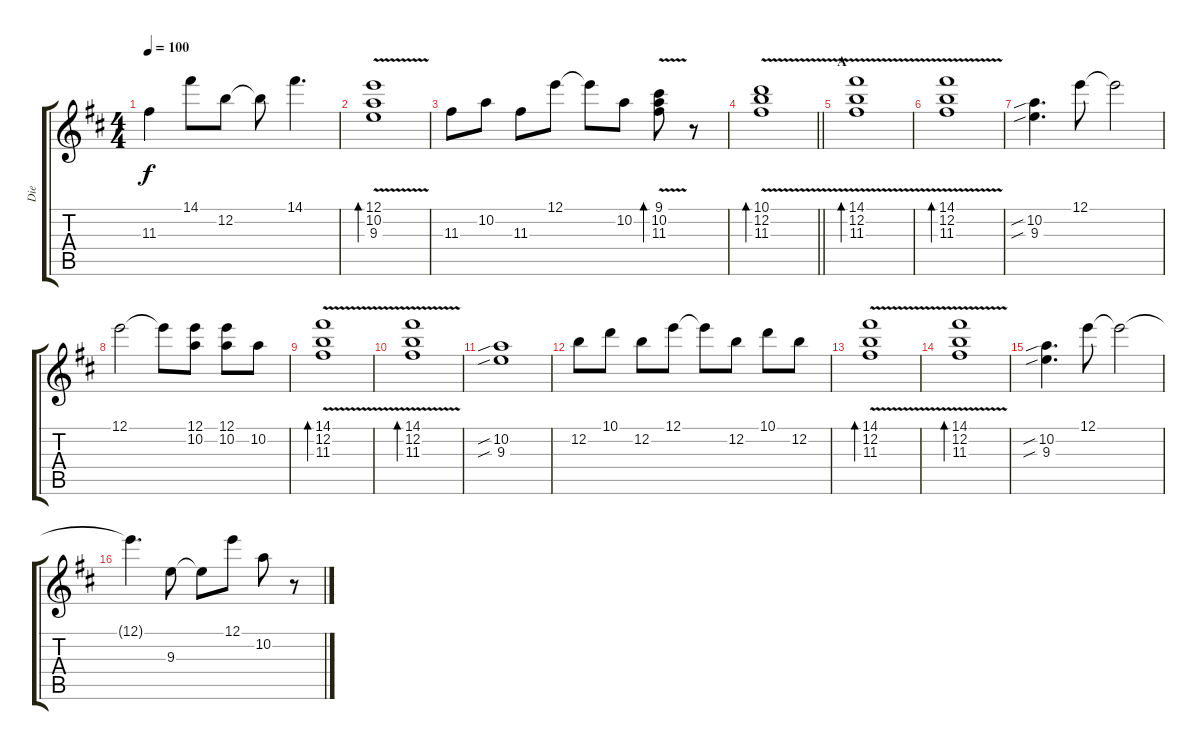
\track ("Die" "Die") {instrument electricguitarclean}
\staff {score tabs}
\tuning (E4 B3 G3 D3 A2 E2) {hide}
\ts (4 4)
\tempo 100
\clef g2
\ks d
11.3.4{dy f} 14.1.8 12.2.8 12.2{t}.8 14.1.4{d} |
(12.1 10.2 9.3{v}).1{bd 480} |
11.3.8 10.2.8 11.3.8 12.1.8 12.1{t}.8 10.2.8 (9.1{v} 10.2 11.3).8{bd 60} r.8 |
\barLineRight lightlight
(10.1{v} 12.2 11.3).1{bd 480} |
\section ("" "A")
(14.1{v} 12.2 11.3).1{bd 480} |
(14.1 12.2 11.3{v}).1{bd 480} |
(10.2{sib} 9.3{sib}).4{d} 12.1.8 12.1{t}.2 |
12.1.2 12.1{t}.8 (12.1 10.2).8 (12.1 10.2).8 10.2.8 |
(14.1{v} 12.2 11.3).1{bd 480} |
(14.1 12.2 11.3{v}).1{bd 480} |
(10.2{sib} 9.3{sib}).1 |
12.2.8 10.1.8 12.2.8 12.1.8 12.1{t}.8 12.2.8 10.1.8 12.2.8 |
(14.1{v} 12.2 11.3).1{bd 480} |
(14.1 12.2 11.3{v}).1{bd 480} |
(10.2{sib} 9.3{sib}).4{d} 12.1.8 12.1{t}.2 |
12.1{t}.4{d} 9.3.8 9.3{t}.8 12.1.8 10.2.8 r.8
